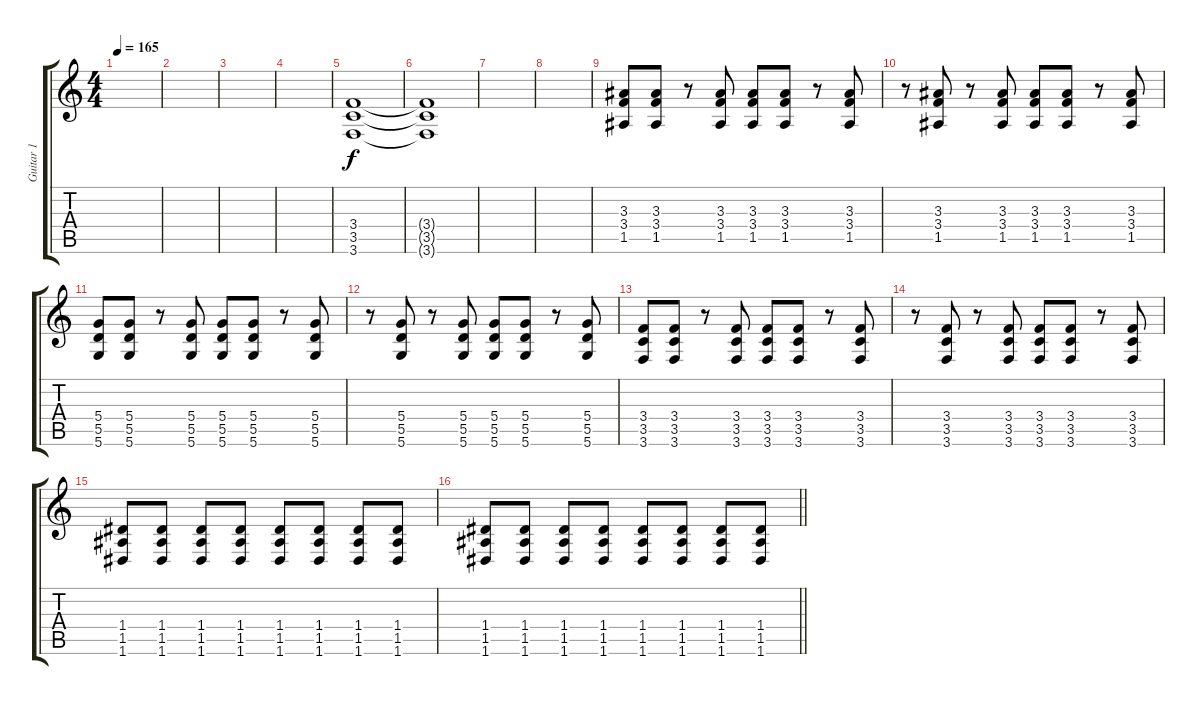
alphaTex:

\track ("Guitar 1" "Guitar 1") {instrument overdrivenguitar}
\staff {score tabs}
\tuning (E4 B3 G3 D3 A2 D2) {hide}
\ts (4 4)
\tempo 165
\clef g2
\ks c
|
|
|
|
(3.4 3.5 3.6).1 |
(3.4{t} 3.5{t} 3.6{t}).1 |
|
|
(3.3 3.4 1.5).8 (3.3 3.4 1.5).8 r.8 (3.3 3.4 1.5).8 (3.3 3.4 1.5).8 (3.3 3.4 1.5).8 r.8 (3.3 3.4 1.5).8 |
r.8 (3.3 3.4 1.5).8 r.8 (3.3 3.4 1.5).8 (3.3 3.4 1.5).8 (3.3 3.4 1.5).8 r.8 (3.3 3.4 1.5).8 |
(5.4 5.5 5.6).8 (5.4 5.5 5.6).8 r.8 (5.4 5.5 5.6).8 (5.4 5.5 5.6).8 (5.4 5.5 5.6).8 r.8 (5.4 5.5 5.6).8 |
r.8 (5.4 5.5 5.6).8 r.8 (5.4 5.5 5.6).8 (5.4 5.5 5.6).8 (5.4 5.5 5.6).8 r.8 (5.4 5.5 5.6).8 |
(3.4 3.5 3.6).8 (3.4 3.5 3.6).8 r.8 (3.4 3.5 3.6).8 (3.4 3.5 3.6).8 (3.4 3.5 3.6).8 r.8 (3.4 3.5 3.6).8 |
r.8 (3.4 3.5 3.6).8 r.8 (3.4 3.5 3.6).8 (3.4 3.5 3.6).8 (3.4 3.5 3.6).8 r.8 (3.4 3.5 3.6).8 |
(1.4 1.5 1.6).8 (1.4 1.5 1.6).8 (1.4 1.5 1.6).8 (1.4 1.5 1.6).8 (1.4 1.5 1.6).8 (1.4 1.5 1.6).8 (1.4 1.5 1.6).8 (1.4 1.5 1.6).8 |
\barLineRight lightlight
(1.4 1.5 1.6).8 (1.4 1.5 1.6).8 (1.4 1.5 1.6).8 (1.4 1.5 1.6).8 (1.4 1.5 1.6).8 (1.4 1.5 1.6).8 (1.4 1.5 1.6).8 (1.4 1.5 1.6).8
